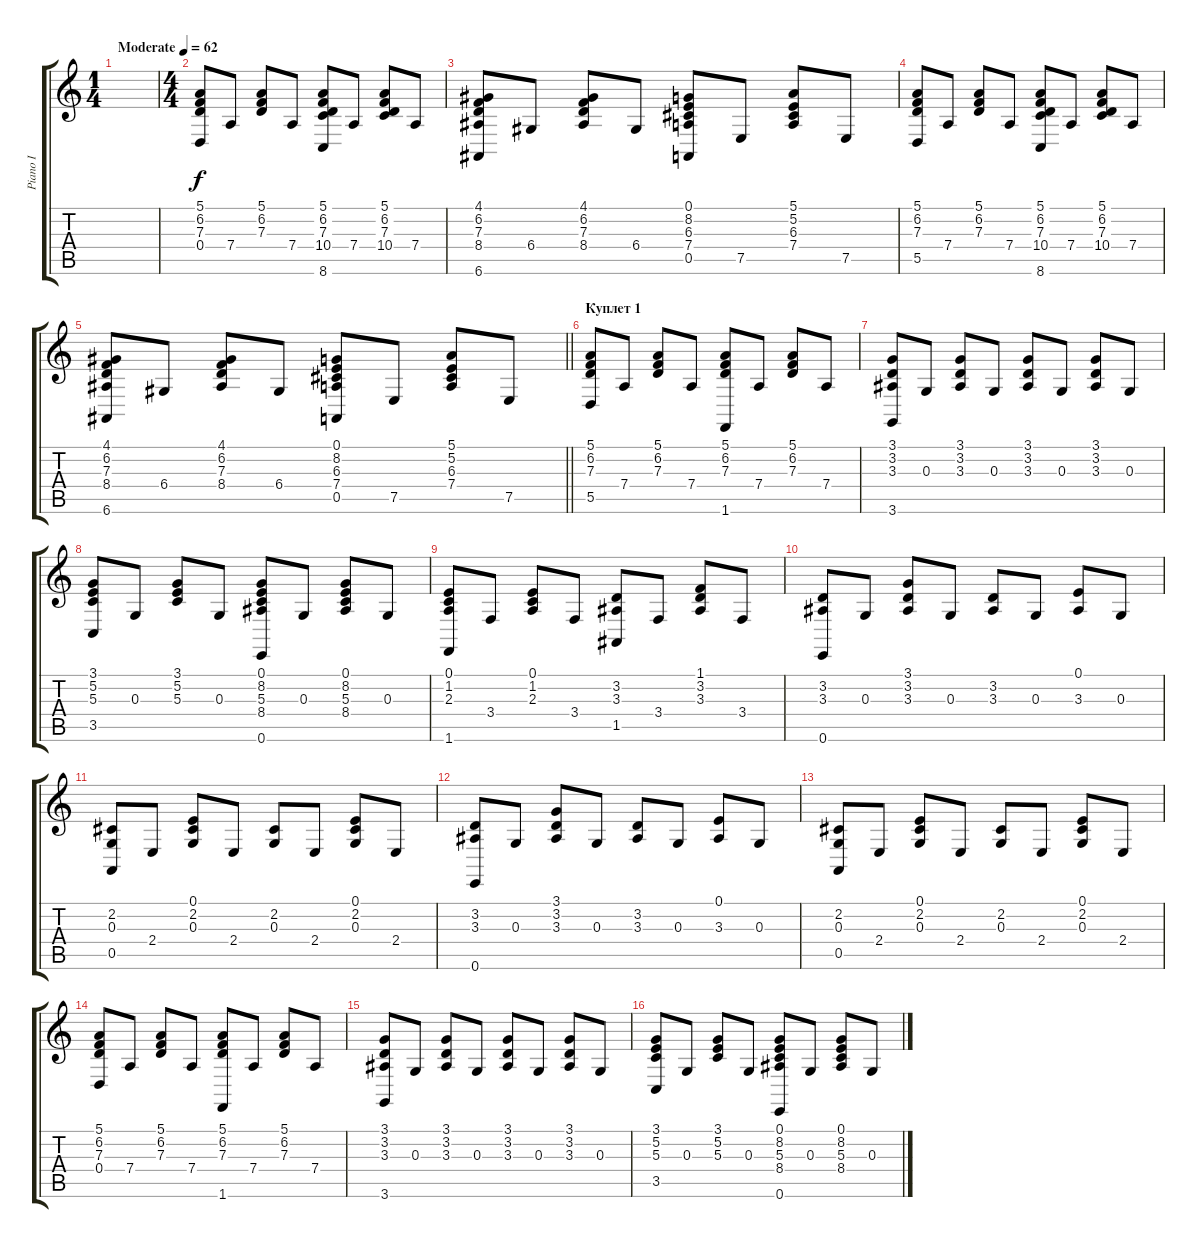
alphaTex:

\track ("Piano I" "Piano I") {instrument electricgrandpiano}
\staff {score tabs}
\tuning (E4 B3 G3 D3 A2 E2) {hide}
\ts (1 4)
\tempo (62 "Moderate")
\clef g2
\ks c
|
\ts (4 4)
(5.1 6.2 7.3 0.4).8 7.4.8 (5.1 6.2 7.3).8 7.4.8 (5.1 6.2 7.3 10.4 8.6).8 7.4.8 (5.1 6.2 7.3 10.4).8 7.4.8 |
(4.1 6.2 7.3 8.4 6.6).8 6.4.8 (4.1 6.2 7.3 8.4).8 6.4.8 (0.1 8.2 6.3 7.4 0.5).8 7.5.8 (5.1 5.2 6.3 7.4).8 7.5.8 |
(5.1 6.2 7.3 5.5).8 7.4.8 (5.1 6.2 7.3).8 7.4.8 (5.1 6.2 7.3 10.4 8.6).8 7.4.8 (5.1 6.2 7.3 10.4).8 7.4.8 |
\barLineRight lightlight
(4.1 6.2 7.3 8.4 6.6).8 6.4.8 (4.1 6.2 7.3 8.4).8 6.4.8 (0.1 8.2 6.3 7.4 0.5).8 7.5.8 (5.1 5.2 6.3 7.4).8 7.5.8 |
\section ("" "Куплет 1")
(5.1 6.2 7.3 5.5).8 7.4.8 (5.1 6.2 7.3).8 7.4.8 (5.1 6.2 7.3 1.6).8 7.4.8 (5.1 6.2 7.3).8 7.4.8 |
(3.1 3.2 3.3 3.6).8 0.3.8 (3.1 3.2 3.3).8 0.3.8 (3.1 3.2 3.3).8 0.3.8 (3.1 3.2 3.3).8 0.3.8 |
(3.1 5.2 5.3 3.5).8 0.3.8 (3.1 5.2 5.3).8 0.3.8 (0.1 8.2 5.3 8.4 0.6).8 0.3.8 (0.1 8.2 5.3 8.4).8 0.3.8 |
(0.1 1.2 2.3 1.6).8 3.4.8 (0.1 1.2 2.3).8 3.4.8 (3.2 3.3 1.5).8 3.4.8 (1.1 3.2 3.3).8 3.4.8 |
(3.2 3.3 0.6).8 0.3.8 (3.1 3.2 3.3).8 0.3.8 (3.2 3.3).8 0.3.8 (0.1 3.3).8 0.3.8 |
(2.2 0.3 0.5).8 2.4.8 (0.1 2.2 0.3).8 2.4.8 (2.2 0.3).8 2.4.8 (0.1 2.2 0.3).8 2.4.8 |
(3.2 3.3 0.6).8 0.3.8 (3.1 3.2 3.3).8 0.3.8 (3.2 3.3).8 0.3.8 (0.1 3.3).8 0.3.8 |
(2.2 0.3 0.5).8 2.4.8 (0.1 2.2 0.3).8 2.4.8 (2.2 0.3).8 2.4.8 (0.1 2.2 0.3).8 2.4.8 |
(5.1 6.2 7.3 0.4).8 7.4.8 (5.1 6.2 7.3).8 7.4.8 (5.1 6.2 7.3 1.6).8 7.4.8 (5.1 6.2 7.3).8 7.4.8 |
(3.1 3.2 3.3 3.6).8 0.3.8 (3.1 3.2 3.3).8 0.3.8 (3.1 3.2 3.3).8 0.3.8 (3.1 3.2 3.3).8 0.3.8 |
(3.1 5.2 5.3 3.5).8 0.3.8 (3.1 5.2 5.3).8 0.3.8 (0.1 8.2 5.3 8.4 0.6).8 0.3.8 (0.1 8.2 5.3 8.4).8 0.3.8
